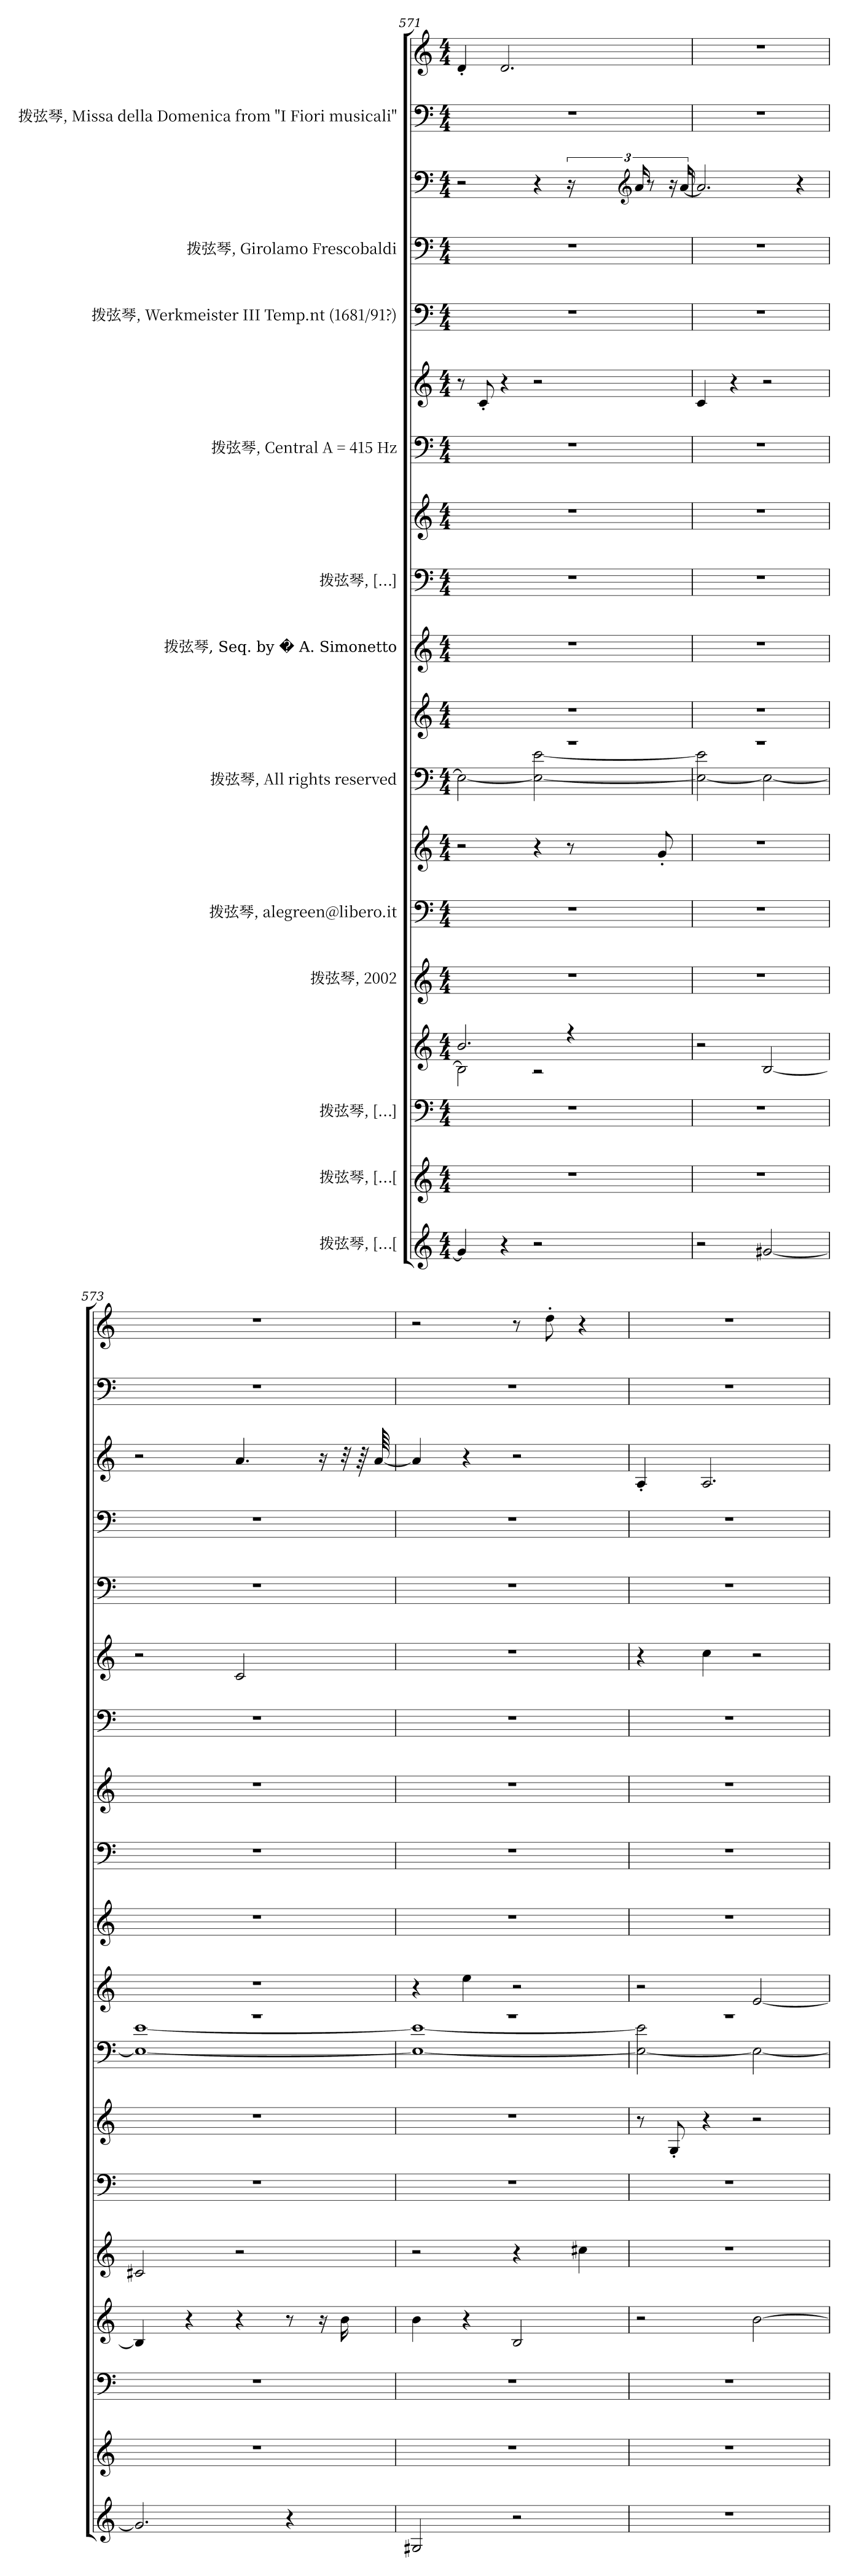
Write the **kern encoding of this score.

**kern	**kern	**kern	**kern	**kern	**kern	**kern	**kern	**kern	**kern	**kern	**kern	**kern	**kern	**kern	**kern	**kern	**kern	**kern
*part12	*part11	*part10	*part10	*part9	*part8	*part8	*part7	*part7	*part6	*part5	*part5	*part4	*part4	*part3	*part2	*part2	*part1	*part1
*staff19	*staff18	*staff17	*staff16	*staff15	*staff14	*staff13	*staff12	*staff11	*staff10	*staff9	*staff8	*staff7	*staff6	*staff5	*staff4	*staff3	*staff2	*staff1
*I"拨弦琴, [...[	*I"拨弦琴, [...[	*I"拨弦琴, [...]	*	*I"拨弦琴, 2002	*I"拨弦琴, alegreen@libero.it	*	*I"拨弦琴, All rights reserved	*	*I"拨弦琴, Seq. by � A. Simonetto	*I"拨弦琴, [...]	*	*I"拨弦琴, Central A = 415 Hz	*	*I"拨弦琴, Werkmeister III Temp.nt (1681/91?)	*I"拨弦琴, Girolamo Frescobaldi	*	*I"拨弦琴, Missa della Domenica from &quot;I Fiori musicali&quot;	*
*clefG2	*clefG2	*clefF4	*clefG2	*clefG2	*clefF4	*clefG2	*clefF4	*clefG2	*clefG2	*clefF4	*clefG2	*clefF4	*clefG2	*clefF4	*clefF4	*clefF4	*clefF4	*clefG2
*k[]	*k[]	*k[]	*k[]	*k[]	*k[]	*k[]	*k[]	*k[]	*k[]	*k[]	*k[]	*k[]	*k[]	*k[]	*k[]	*k[]	*k[]	*k[]
*M4/4	*M4/4	*M4/4	*M4/4	*M4/4	*M4/4	*M4/4	*M4/4	*M4/4	*M4/4	*M4/4	*M4/4	*M4/4	*M4/4	*M4/4	*M4/4	*M4/4	*M4/4	*M4/4
=571	=571	=571	=571	=571	=571	=571	=571	=571	=571	=571	=571	=571	=571	=571	=571	=571	=571	=571
*	*	*	*^	*	*	*	*^	*	*	*	*	*	*	*	*	*	*	*
4g#/]	1r	1r	2.b/	2B\]	1r	1r	2r	1r	2E\_	1r	1r	1r	1r	1r	8r	1r	1r	2r	1r	4d'/
.	.	.	.	.	.	.	.	.	.	.	.	.	.	.	8c'/	.	.	.	.	.
4r	.	.	.	.	.	.	.	.	.	.	.	.	.	.	4r	.	.	.	.	2.d/
2r	.	.	.	2r	.	.	4r	.	2E\_ [2e\	.	.	.	.	.	2r	.	.	4r	.	.
.	.	.	4r	.	.	.	8r	.	.	.	.	.	.	.	.	.	.	24r	.	.
*	*	*	*	*	*	*	*	*	*	*	*	*	*	*	*	*	*	*clefG2	*	*
.	.	.	.	.	.	.	.	.	.	.	.	.	.	.	.	.	.	24a/	.	.
.	.	.	.	.	.	.	.	.	.	.	.	.	.	.	.	.	.	12r	.	.
.	.	.	.	.	.	.	8g'/	.	.	.	.	.	.	.	.	.	.	.	.	.
.	.	.	.	.	.	.	.	.	.	.	.	.	.	.	.	.	.	24r	.	.
.	.	.	.	.	.	.	.	.	.	.	.	.	.	.	.	.	.	[24a/	.	.
*	*	*	*v	*v	*	*	*	*	*	*	*	*	*	*	*	*	*	*	*	*
!!LO:PB:g=z
=572	=572	=572	=572	=572	=572	=572	=572	=572	=572	=572	=572	=572	=572	=572	=572	=572	=572	=572	=572
2r	1r	1r	2r	1r	1r	1r	1r	2E\_ 2e\]	1r	1r	1r	1r	1r	4c/	1r	1r	2.a/]	1r	1r
.	.	.	.	.	.	.	.	.	.	.	.	.	.	4r	.	.	.	.	.
[2g#X/	.	.	[2B/	.	.	.	.	2E\_	.	.	.	.	.	2r	.	.	.	.	.
.	.	.	.	.	.	.	.	.	.	.	.	.	.	.	.	.	4r	.	.
=573	=573	=573	=573	=573	=573	=573	=573	=573	=573	=573	=573	=573	=573	=573	=573	=573	=573	=573	=573
2.g#/]	1r	1r	4B/]	2c#X/	1r	1r	1r	1E_ [1e	1r	1r	1r	1r	1r	2r	1r	1r	2r	1r	1r
.	.	.	4r	.	.	.	.	.	.	.	.	.	.	.	.	.	.	.	.
.	.	.	4r	2r	.	.	.	.	.	.	.	.	.	2c/	.	.	4.a/	.	.
4r	.	.	8r	.	.	.	.	.	.	.	.	.	.	.	.	.	.	.	.
.	.	.	16r	.	.	.	.	.	.	.	.	.	.	.	.	.	16r	.	.
.	.	.	16b\	.	.	.	.	.	.	.	.	.	.	.	.	.	32r	.	.
.	.	.	.	.	.	.	.	.	.	.	.	.	.	.	.	.	64r	.	.
.	.	.	.	.	.	.	.	.	.	.	.	.	.	.	.	.	[64a/	.	.
=574	=574	=574	=574	=574	=574	=574	=574	=574	=574	=574	=574	=574	=574	=574	=574	=574	=574	=574	=574
2G#X/	1r	1r	4b\	2r	1r	1r	1r	1E_ 1e_	4r	1r	1r	1r	1r	1r	1r	1r	4a/]	1r	2r
.	.	.	4r	.	.	.	.	.	4ee\	.	.	.	.	.	.	.	4r	.	.
2r	.	.	2B/	4r	.	.	.	.	2r	.	.	.	.	.	.	.	2r	.	8r
.	.	.	.	.	.	.	.	.	.	.	.	.	.	.	.	.	.	.	8dd'\
.	.	.	.	4cc#X\	.	.	.	.	.	.	.	.	.	.	.	.	.	.	4r
=575	=575	=575	=575	=575	=575	=575	=575	=575	=575	=575	=575	=575	=575	=575	=575	=575	=575	=575	=575
1r	1r	1r	2r	1r	1r	8r	1r	2E\_ 2e\]	2r	1r	1r	1r	1r	4r	1r	1r	4A'/	1r	1r
.	.	.	.	.	.	8G'/	.	.	.	.	.	.	.	.	.	.	.	.	.
.	.	.	.	.	.	4r	.	.	.	.	.	.	.	4cc\	.	.	2.A/	.	.
.	.	.	[2b\	.	.	2r	.	2E\_	[2e/	.	.	.	.	2r	.	.	.	.	.
*	*	*	*	*	*	*	*v	*v	*	*	*	*	*	*	*	*	*	*	*
=	=	=	=	=	=	=	=	=	=	=	=	=	=	=	=	=	=	=
*-	*-	*-	*-	*-	*-	*-	*-	*-	*-	*-	*-	*-	*-	*-	*-	*-	*-	*-
